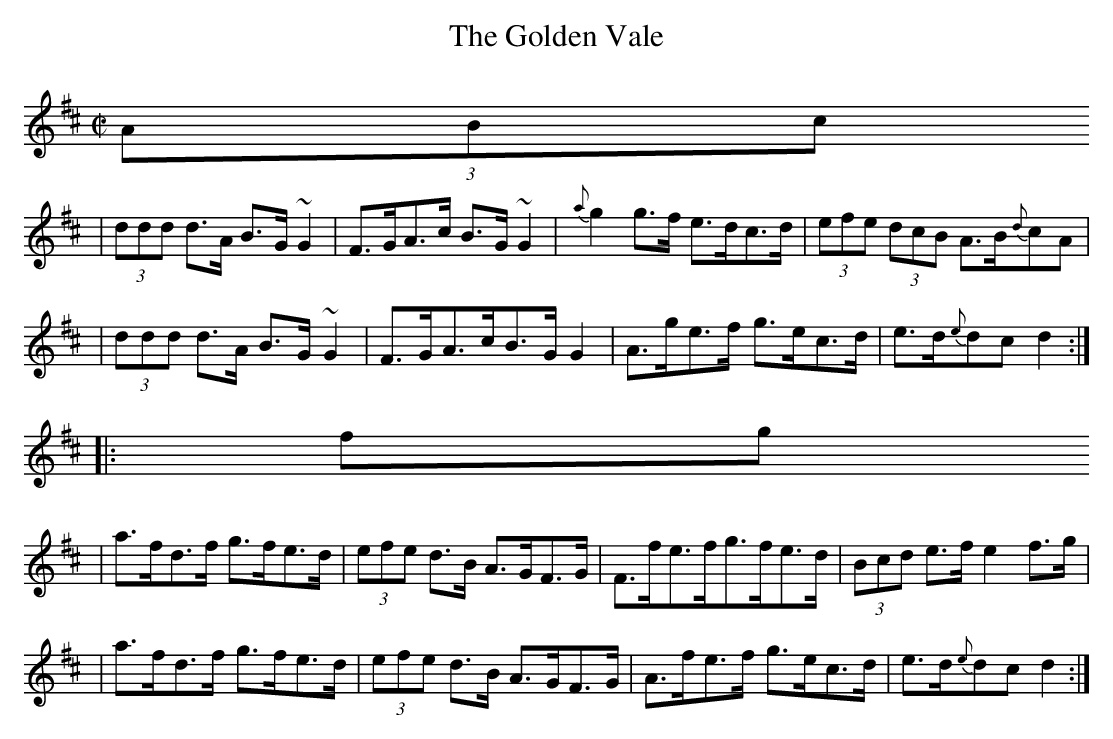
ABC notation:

X:1
T: The Golden Vale
M: C|
L: 1/8
K: D
(3ABc
| (3ddd d>A B>G ~G2 | F>GA>c B>G ~G2 | {a}g2 g>f e>dc>d | (3efe (3dcB A>B{d}c-A |
| (3ddd d>A B>G~G2 | F>GA>cB>GG2 | A>ge>f g>ec>d | e>d{e}d-cd2 :|
|: f-g
| a>fd>f g>fe>d | (3efe d>B A>GF>G | F>fe>fg>fe>d | (3Bcd e>f e2 f>g |
| a>fd>f g>fe>d | (3efe d>B A>GF>G | A>fe>f g>ec>d | e>d{e}d-c d2 :|
